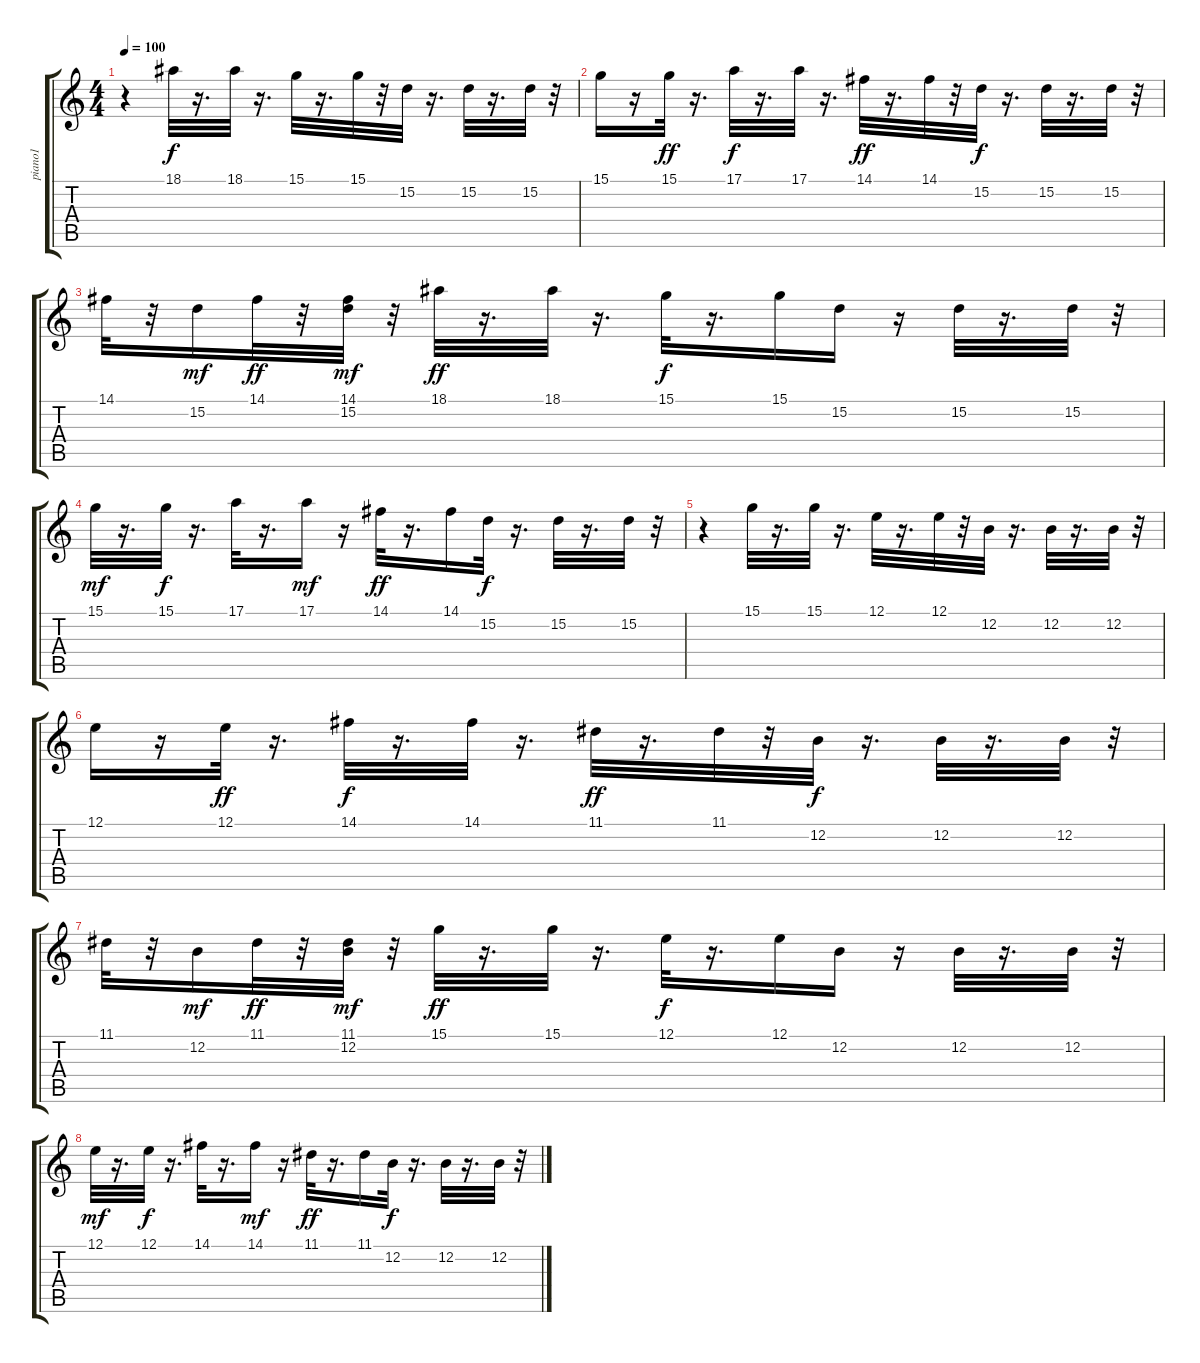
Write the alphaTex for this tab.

\track ("piano1" "piano1") {instrument piccolo}
\staff {score tabs}
\tuning (E4 B3 G3 D3 A2 E2) {hide}
\ts (4 4)
\tempo 100
\clef g2
\ks c
r.4{dy f} 18.1.32{volume 9 balance 8 instrument piccolo} r.16{d} 18.1.32 r.16{d} 15.1.32 r.16{d} 15.1.32 r.32 15.2.32 r.16{d} 15.2.32 r.16{d} 15.2.32 r.32 |
15.1.16 r.16 15.1.32{dy ff} r.16{d} 17.1.32{dy f} r.16{d} 17.1.32 r.16{d} 14.1.32{dy ff} r.16{d} 14.1.32 r.32 15.2.32{dy f} r.16{d} 15.2.32 r.16{d} 15.2.32 r.32 |
14.1.32 r.32 15.2.16{dy mf} 14.1.32{dy ff} r.32 (14.1 15.2).32{dy mf} r.32 18.1.32{dy ff} r.16{d} 18.1.32 r.16{d} 15.1.32{dy f} r.16{d} 15.1.16 15.2.16 r.16 15.2.32 r.16{d} 15.2.32 r.32 |
15.1.32{dy mf} r.16{d} 15.1.32{dy f} r.16{d} 17.1.32 r.16{d} 17.1.16{dy mf} r.16 14.1.32{dy ff} r.16{d} 14.1.16 15.2.32{dy f} r.16{d} 15.2.32 r.16{d} 15.2.32 r.32 |
r.4 15.1.32{volume 9 balance 8 instrument piccolo} r.16{d} 15.1.32 r.16{d} 12.1.32 r.16{d} 12.1.32 r.32 12.2.32 r.16{d} 12.2.32 r.16{d} 12.2.32 r.32 |
12.1.16 r.16 12.1.32{dy ff} r.16{d} 14.1.32{dy f} r.16{d} 14.1.32 r.16{d} 11.1.32{dy ff} r.16{d} 11.1.32 r.32 12.2.32{dy f} r.16{d} 12.2.32 r.16{d} 12.2.32 r.32 |
11.1.32 r.32 12.2.16{dy mf} 11.1.32{dy ff} r.32 (11.1 12.2).32{dy mf} r.32 15.1.32{dy ff} r.16{d} 15.1.32 r.16{d} 12.1.32{dy f} r.16{d} 12.1.16 12.2.16 r.16 12.2.32 r.16{d} 12.2.32 r.32 |
12.1.32{dy mf} r.16{d} 12.1.32{dy f} r.16{d} 14.1.32 r.16{d} 14.1.16{dy mf} r.16 11.1.32{dy ff} r.16{d} 11.1.16 12.2.32{dy f} r.16{d} 12.2.32 r.16{d} 12.2.32 r.32
